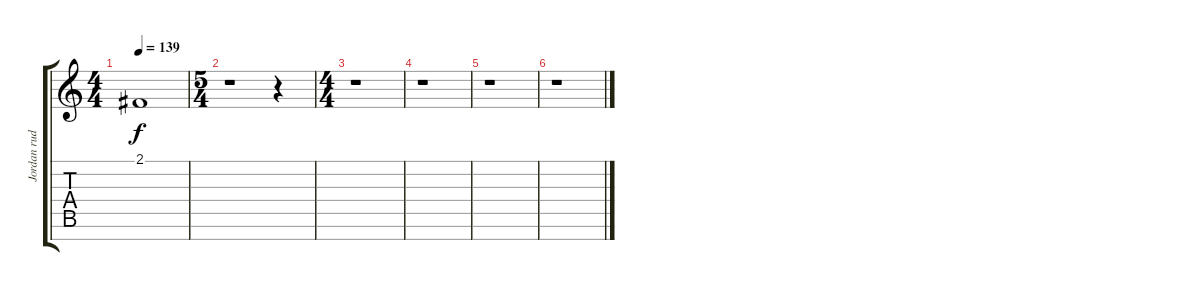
\track ("Jordan rudess" "Jordan rud") {instrument synthstrings1}
\staff {score tabs}
\tuning (E4 B3 G3 D3 A2 E2 B1) {hide}
\ts (4 4)
\tempo 139
\clef g2
\ks c
2.1{t}.1{dy f} |
\ts (5 4)
r.1 r.4 |
\ts (4 4)
r.1 |
r.1 |
r.1 |
r.1
